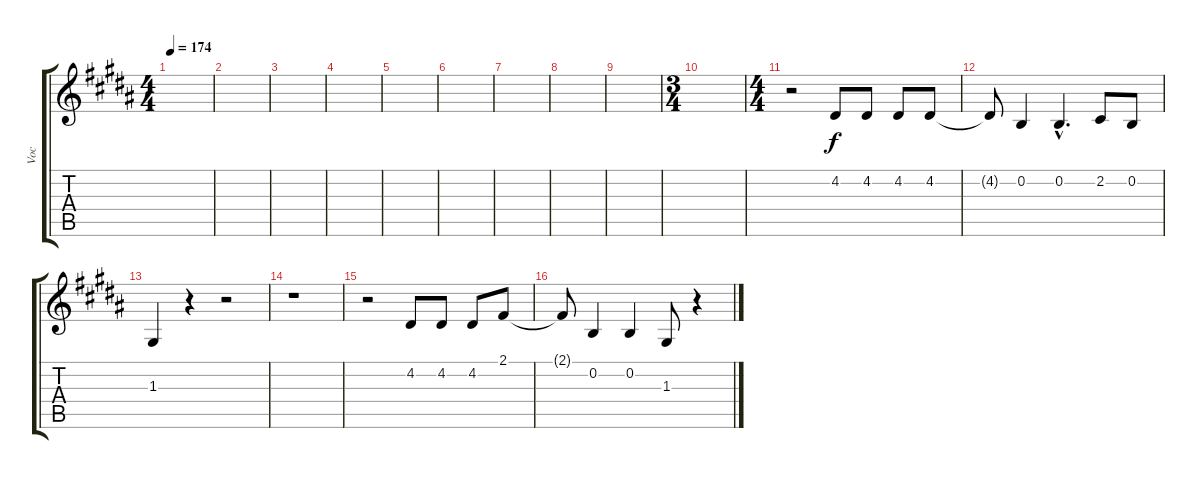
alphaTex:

\track ("Voc" "Voc") {instrument tenorsax}
\staff {score tabs}
\tuning (E4 B3 G3 D3 A2 E2) {hide}
\ts (4 4)
\tempo 174
\clef g2
\ks b
|
|
|
|
|
|
|
|
|
\ts (3 4)
|
\ts (4 4)
r.2 4.2.8 4.2.8 4.2.8 4.2.8 |
4.2{t}.8 0.2.4 0.2{hac}.4{d} 2.2.8 0.2.8 |
1.3.4 r.4 r.2 |
r.1 |
r.2 4.2.8 4.2.8 4.2.8 2.1.8 |
2.1{t}.8 0.2.4 0.2.4 1.3.8 r.4
